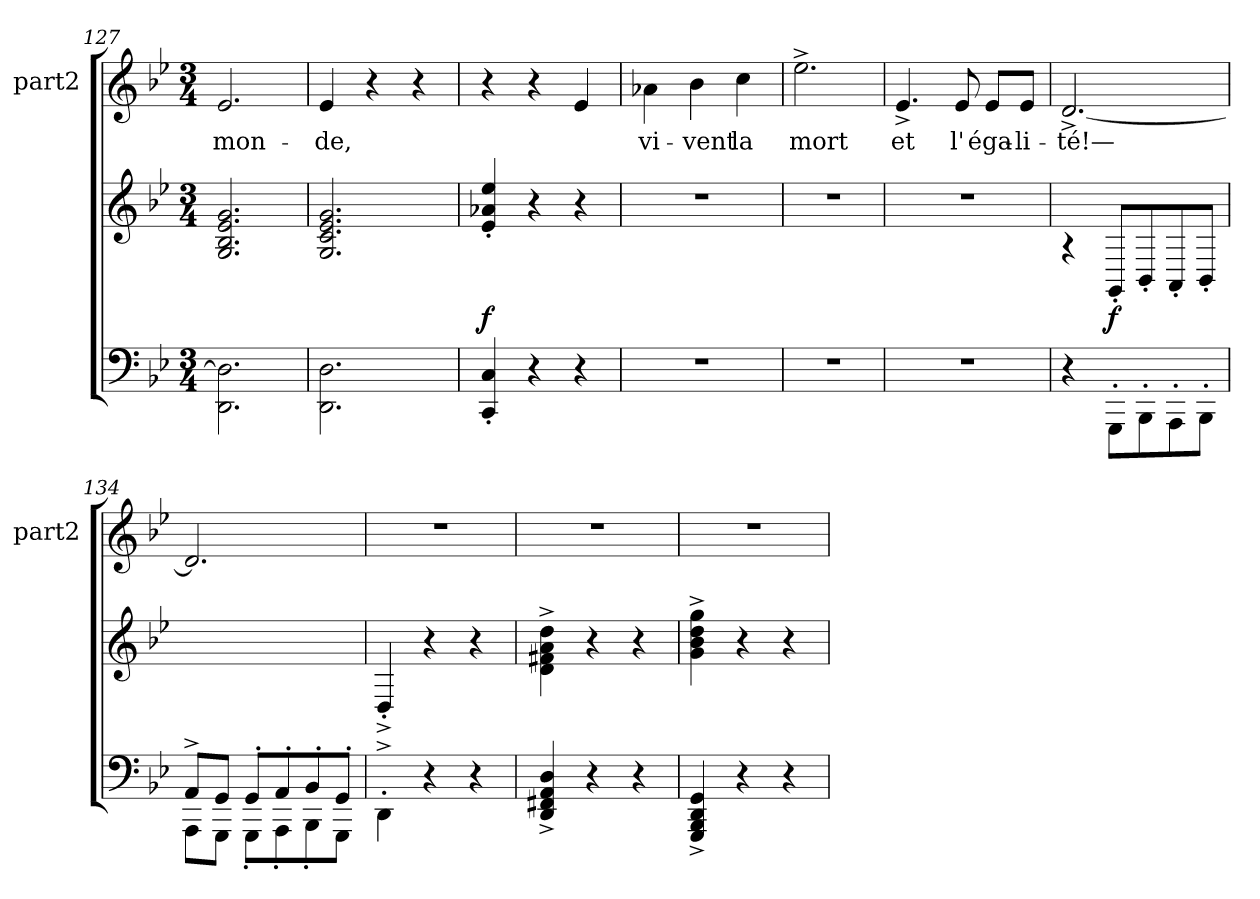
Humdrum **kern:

**kern	**dynam	**kern	**kern	**text
*part3	*part3	*part2	*part1	*part1
*staff3	*staff3	*staff2	*staff1	*staff1
*	*	*	*I"part2	*
*	*	*	*I'part2	*
*clefF4	*	*clefG2	*clefG2	*
*k[b-e-]	*	*k[b-e-]	*k[b-e-]	*
*M3/4	*	*M3/4	*M3/4	*
=127	=127	=127	=127	=127
*	*	*^	*	*
2.DDi\ 2.Di]\	.	2.ryy	2.gj/ 2.e-j/ 2.B-j/ 2.Gj/	2.e-j/	mon-
=128	=128	=128	=128	=128	=128
2.DDi\ 2.Di\	.	2.ryy	2.gj/ 2.e-j/ 2.cj/ 2.Gj/	4e-j/	de,
.	.	.	.	4r	.
.	.	.	.	4r	.
*	*	*v	*v	*	*
=129	=129	=129	=129	=129
!	!LO:DY:a	!	!	!
4Ci'</ 4CCi'</	f	4ee-j'</ 4a-Xj'</ 4e-j'</	4r	.
4r	.	4r	4r	.
4r	.	4r	4e-j/	.
=130	=130	=130	=130	=130
2.r	.	2.r	4a-Xj\	vi-
.	.	.	4b-j\	vent
.	.	.	4ccj\	la
=131	=131	=131	=131	=131
2.r	.	2.r	2.ee-^>j\	mort
!!LO:LB:g=z
=132	=132	=132	=132	=132
2.r	.	2.r	4.e-^>j/	et
.	.	.	8e-j/	l'
.	.	.	8e-j/L	éga-
.	.	.	8e-j/J	li-
=133	=133	=133	=133	=133
*	*	*^	*	*
4r	.	2.ryy	4r	[2.d^>j/	té!—
!	!LO:DY:a	!	!	!	!
8GGG'<i\L	f	.	8GG'>j/L	.	.
8BBB-'<i\	.	.	8BB-'>j/	.	.
8AAA'<i\	.	.	8AA'>j/	.	.
8BBB-'<i\J	.	.	8BB-'>j/J	.	.
*	*	*v	*v	*	*
=134	=134	=134	=134	=134
*^	*	*	*	*
8AA^>j/L	8AAAi\L	.	2.ryy	2.dj/]	.
8GGj/J	8GGGi\J	.	.	.	.
8GG'>j/L	8GGG'<i\L	.	.	.	.
8AA'>j/	8AAA'<i\	.	.	.	.
8BB-'>j/	8BBB-'<i\	.	.	.	.
8GG'>j/J	8GGGi\J	.	.	.	.
*v	*v	*	*	*	*
=135	=135	=135	=135	=135
4DD'<^<i\	.	4D'>^>j/	2.r	.
4r	.	4r	.	.
4r	.	4r	.	.
=136	=136	=136	=136	=136
4Di^</ 4AAi^</ 4FF#Xi^</ 4DDi^</	.	4dj^>\ 4f#Xj^>\ 4aj^>\ 4ddj^>\	2.r	.
4r	.	4r	.	.
4r	.	4r	.	.
=137	=137	=137	=137	=137
4GGi^</ 4DDi^</ 4BBB-i^</ 4GGGi^</	.	4gj^>\ 4b-j^>\ 4ddj^>\ 4ggj^>\	2.r	.
4r	.	4r	.	.
4r	.	4r	.	.
=	=	=	=	=
*-	*-	*-	*-	*-
